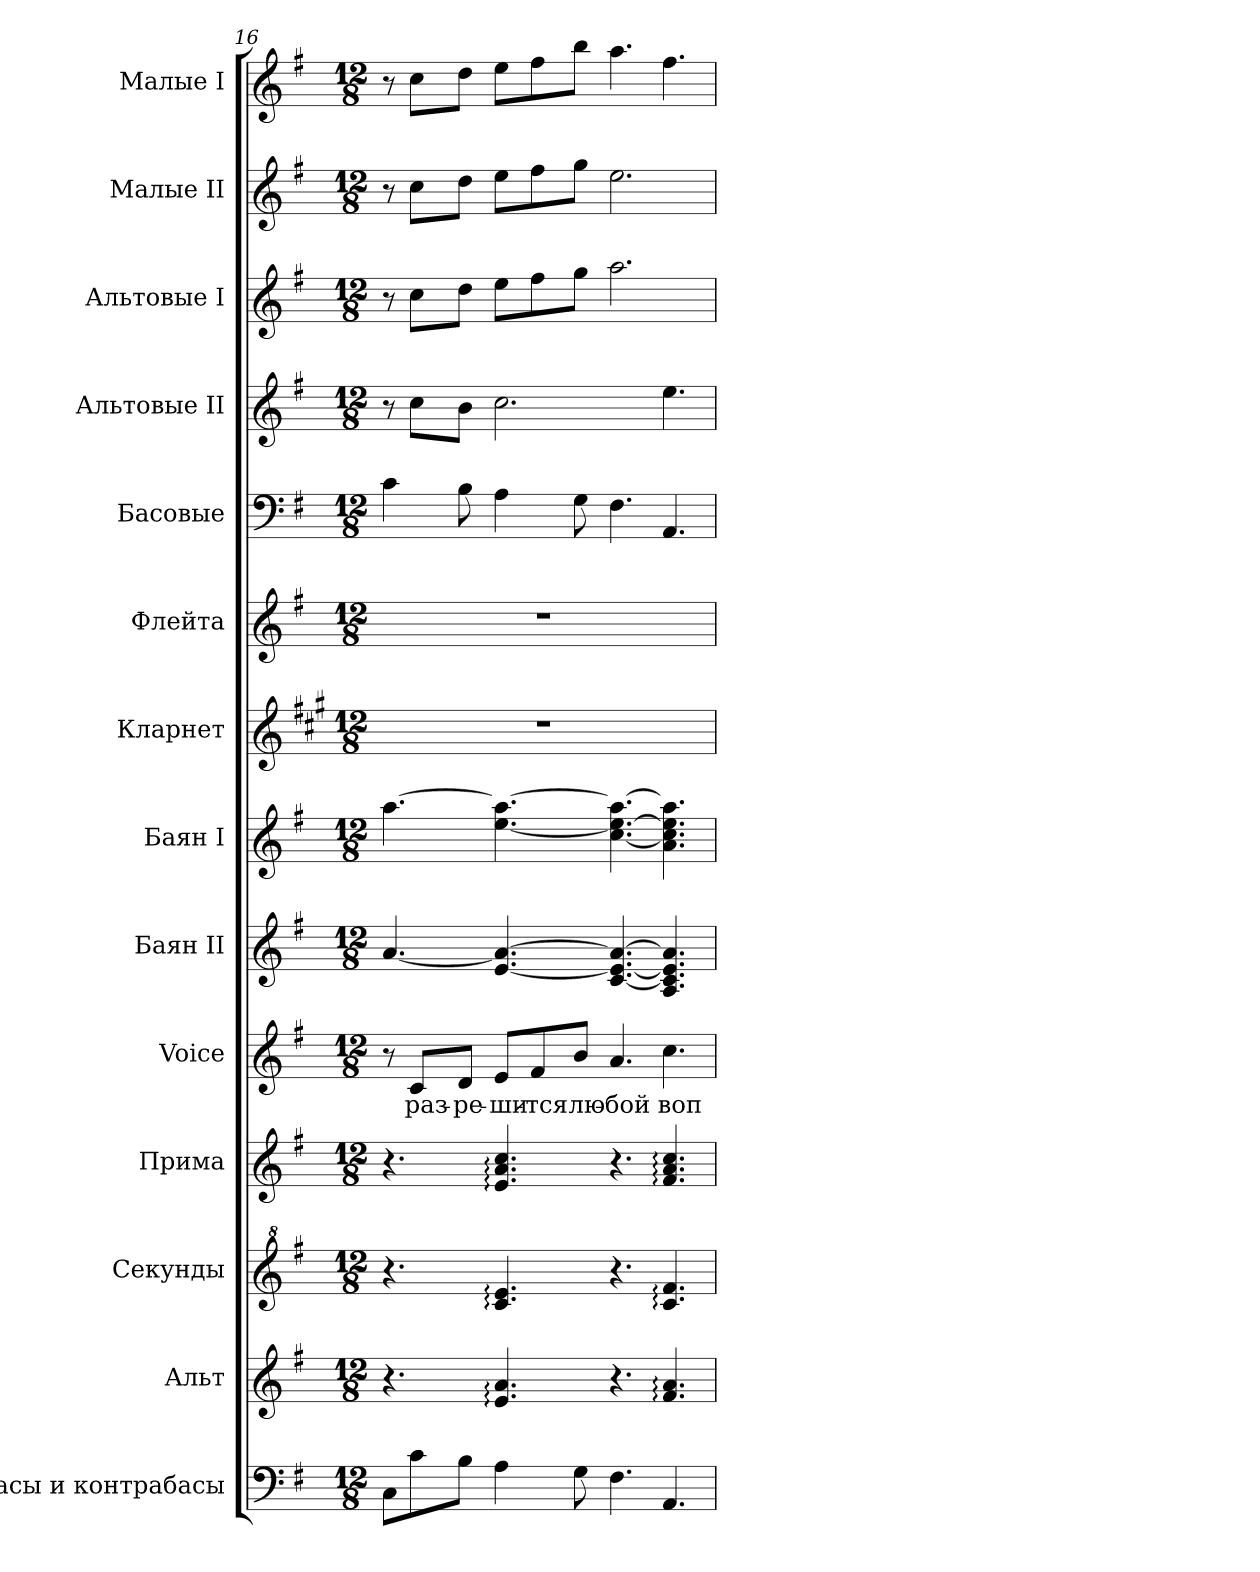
**kern	**kern	**kern	**kern	**kern	**text	**kern	**kern	**kern	**kern	**kern	**kern	**kern	**kern	**kern
*part14	*part13	*part12	*part11	*part10	*part10	*part9	*part8	*part7	*part6	*part5	*part4	*part3	*part2	*part1
*staff14	*staff13	*staff12	*staff11	*staff10	*staff10	*staff9	*staff8	*staff7	*staff6	*staff5	*staff4	*staff3	*staff2	*staff1
*I"Басы и контрабасы	*I"Альт	*I"Секунды	*I"Прима	*I"Voice	*	*I"Баян II	*I"Баян I	*I"Кларнет	*I"Флейта	*I"Басовые	*I"Альтовые II	*I"Альтовые I	*I"Малые II	*I"Малые I
*	*	*	*	*I'Voice	*	*	*	*	*	*	*	*	*	*
*clefF4	*clefG2	*clefG^2	*clefG2	*clefG2	*	*clefG2	*clefG2	*clefG2	*clefG2	*clefF4	*clefG2	*clefG2	*clefG2	*clefG2
*ITrd7c12	*ITrd7c12	*ITrd7c12	*ITrd7c12	*	*	*	*	*ITrd1c2	*	*	*	*	*	*
*k[f#]	*k[f#]	*k[f#]	*k[f#]	*k[f#]	*	*k[f#]	*k[f#]	*k[f#]	*k[f#]	*k[f#]	*k[f#]	*k[f#]	*k[f#]	*k[f#]
*G:	*G:	*G:	*G:	*G:	*	*G:	*G:	*G:	*G:	*G:	*G:	*G:	*G:	*G:
*M12/8	*M12/8	*M12/8	*M12/8	*M12/8	*	*M12/8	*M12/8	*M12/8	*M12/8	*M12/8	*M12/8	*M12/8	*M12/8	*M12/8
=16	=16	=16	=16	=16	=16	=16	=16	=16	=16	=16	=16	=16	=16	=16
!	!	!	!	!	!	!	!	!LO:N:vis=1	!LO:N:vis=1	!	!	!	!	!
8CCi\L	4.r	4.r	4.r	8r	.	[>4.ai/	[>4.aai\	1.r	1.r	4ci\	8r	8r	8r	8r
!	!	!	!	!	!LO:LY:b:color=#000000	!	!	!	!	!	!	!	!	!
8Ci\	.	.	.	8ci/L	раз-	.	.	.	.	.	8cci\L	8cci\L	8cci\L	8cci\L
!	!	!	!	!	!LO:LY:b:color=#000000	!	!	!	!	!	!	!	!	!
8BBi\J	.	.	.	8di/J	-ре-	.	.	.	.	8Bi\	8bi\J	8ddi\J	8ddi\J	8ddi\J
!	!	!	!	!	!LO:LY:b:color=#000000	!	!	!	!	!	!	!	!	!
4AAi\	4.Ei/: 4.Ai:	4.ci/: 4.ei:	4.Ei/: 4.Ai: 4.ci:	8ei/L	-ши-	[<4.ei/ 4.ai_>	[<4.eei\ 4.aai_>	.	.	4Ai\	2.cci\	8eei\L	8eei\L	8eei\L
!	!	!	!	!	!LO:LY:b:color=#000000	!	!	!	!	!	!	!	!	!
.	.	.	.	8f#i/	-тся	.	.	.	.	.	.	8ff#i\	8ff#i\	8ff#i\
!	!	!	!	!	!LO:LY:b:color=#000000	!	!	!	!	!	!	!	!	!
8GGi\	.	.	.	8bi/J	лю-	.	.	.	.	8Gi\	.	8ggi\J	8ggi\J	8bbi\J
!	!	!	!	!	!LO:LY:b:color=#000000	!	!	!	!	!	!	!	!	!
4.FF#i\	4.r	4.r	4.r	4.ai/	-бой	[<4.ci/ 4.ei_< 4.ai_>	[<4.cci\ 4.eei_< 4.aai_>	.	.	4.F#i\	.	2.aai\	2.eei\	4.aai\
!	!	!	!	!	!LO:LY:b:color=#000000	!	!	!	!	!	!	!	!	!
4.AAAi/	4.F#i/: 4.Ai:	4.ci/: 4.f#i:	4.F#i/: 4.Ai: 4.ci:	4.cci\	воп-	4.Ai/ 4.ci] 4.ei] 4.ai]	4.ai\ 4.cci] 4.eei] 4.aai]	.	.	4.AAi/	4.eei\	.	.	4.ff#i\
=	=	=	=	=	=	=	=	=	=	=	=	=	=	=
*-	*-	*-	*-	*-	*-	*-	*-	*-	*-	*-	*-	*-	*-	*-
